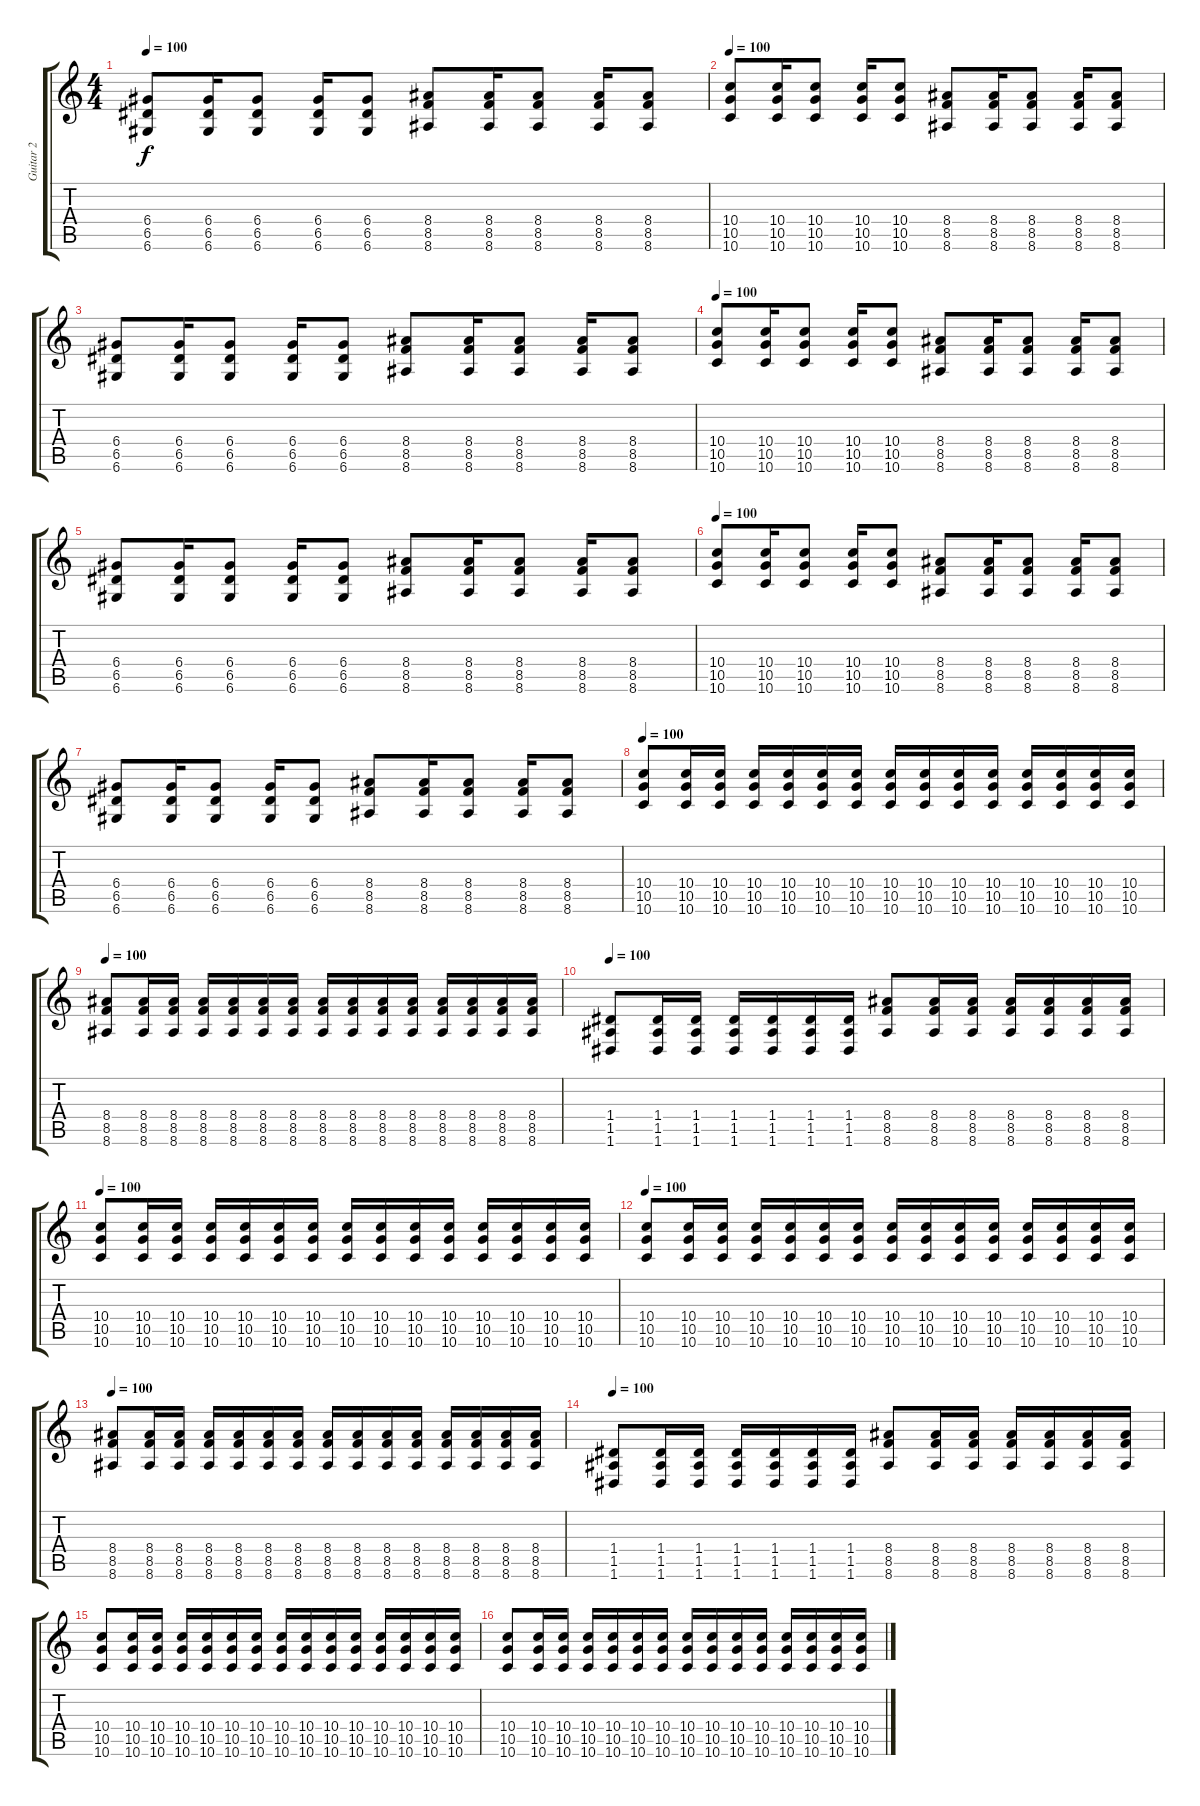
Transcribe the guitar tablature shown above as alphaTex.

\track ("Guitar 2" "Guitar 2") {instrument overdrivenguitar}
\staff {score tabs}
\tuning (E4 B3 G3 D3 A2 D2) {hide}
\ts (4 4)
\tempo 100
\clef g2
\ks c
(6.4 6.5 6.6).8{dy f} (6.4 6.5 6.6).16 (6.4 6.5 6.6).8 (6.4 6.5 6.6).16 (6.4 6.5 6.6).8 (8.4 8.5 8.6).8 (8.4 8.5 8.6).16 (8.4 8.5 8.6).8 (8.4 8.5 8.6).16 (8.4 8.5 8.6).8 |
\tempo 100
(10.4 10.5 10.6).8 (10.4 10.5 10.6).16 (10.4 10.5 10.6).8 (10.4 10.5 10.6).16 (10.4 10.5 10.6).8 (8.4 8.5 8.6).8 (8.4 8.5 8.6).16 (8.4 8.5 8.6).8 (8.4 8.5 8.6).16 (8.4 8.5 8.6).8 |
(6.4 6.5 6.6).8 (6.4 6.5 6.6).16 (6.4 6.5 6.6).8 (6.4 6.5 6.6).16 (6.4 6.5 6.6).8 (8.4 8.5 8.6).8 (8.4 8.5 8.6).16 (8.4 8.5 8.6).8 (8.4 8.5 8.6).16 (8.4 8.5 8.6).8 |
\tempo 100
(10.4 10.5 10.6).8 (10.4 10.5 10.6).16 (10.4 10.5 10.6).8 (10.4 10.5 10.6).16 (10.4 10.5 10.6).8 (8.4 8.5 8.6).8 (8.4 8.5 8.6).16 (8.4 8.5 8.6).8 (8.4 8.5 8.6).16 (8.4 8.5 8.6).8 |
(6.4 6.5 6.6).8 (6.4 6.5 6.6).16 (6.4 6.5 6.6).8 (6.4 6.5 6.6).16 (6.4 6.5 6.6).8 (8.4 8.5 8.6).8 (8.4 8.5 8.6).16 (8.4 8.5 8.6).8 (8.4 8.5 8.6).16 (8.4 8.5 8.6).8 |
\tempo 100
(10.4 10.5 10.6).8 (10.4 10.5 10.6).16 (10.4 10.5 10.6).8 (10.4 10.5 10.6).16 (10.4 10.5 10.6).8 (8.4 8.5 8.6).8 (8.4 8.5 8.6).16 (8.4 8.5 8.6).8 (8.4 8.5 8.6).16 (8.4 8.5 8.6).8 |
(6.4 6.5 6.6).8 (6.4 6.5 6.6).16 (6.4 6.5 6.6).8 (6.4 6.5 6.6).16 (6.4 6.5 6.6).8 (8.4 8.5 8.6).8 (8.4 8.5 8.6).16 (8.4 8.5 8.6).8 (8.4 8.5 8.6).16 (8.4 8.5 8.6).8 |
\tempo 100
(10.4 10.5 10.6).8 (10.4 10.5 10.6).16 (10.4 10.5 10.6).16 (10.4 10.5 10.6).16 (10.4 10.5 10.6).16 (10.4 10.5 10.6).16 (10.4 10.5 10.6).16 (10.4 10.5 10.6).16 (10.4 10.5 10.6).16 (10.4 10.5 10.6).16 (10.4 10.5 10.6).16 (10.4 10.5 10.6).16 (10.4 10.5 10.6).16 (10.4 10.5 10.6).16 (10.4 10.5 10.6).16 |
\tempo 100
(8.4 8.5 8.6).8 (8.4 8.5 8.6).16 (8.4 8.5 8.6).16 (8.4 8.5 8.6).16 (8.4 8.5 8.6).16 (8.4 8.5 8.6).16 (8.4 8.5 8.6).16 (8.4 8.5 8.6).16 (8.4 8.5 8.6).16 (8.4 8.5 8.6).16 (8.4 8.5 8.6).16 (8.4 8.5 8.6).16 (8.4 8.5 8.6).16 (8.4 8.5 8.6).16 (8.4 8.5 8.6).16 |
\tempo 100
(1.4 1.5 1.6).8 (1.4 1.5 1.6).16 (1.4 1.5 1.6).16 (1.4 1.5 1.6).16 (1.4 1.5 1.6).16 (1.4 1.5 1.6).16 (1.4 1.5 1.6).16 (8.4 8.5 8.6).8 (8.4 8.5 8.6).16 (8.4 8.5 8.6).16 (8.4 8.5 8.6).16 (8.4 8.5 8.6).16 (8.4 8.5 8.6).16 (8.4 8.5 8.6).16 |
\tempo 100
(10.4 10.5 10.6).8 (10.4 10.5 10.6).16 (10.4 10.5 10.6).16 (10.4 10.5 10.6).16 (10.4 10.5 10.6).16 (10.4 10.5 10.6).16 (10.4 10.5 10.6).16 (10.4 10.5 10.6).16 (10.4 10.5 10.6).16 (10.4 10.5 10.6).16 (10.4 10.5 10.6).16 (10.4 10.5 10.6).16 (10.4 10.5 10.6).16 (10.4 10.5 10.6).16 (10.4 10.5 10.6).16 |
\tempo 100
(10.4 10.5 10.6).8 (10.4 10.5 10.6).16 (10.4 10.5 10.6).16 (10.4 10.5 10.6).16 (10.4 10.5 10.6).16 (10.4 10.5 10.6).16 (10.4 10.5 10.6).16 (10.4 10.5 10.6).16 (10.4 10.5 10.6).16 (10.4 10.5 10.6).16 (10.4 10.5 10.6).16 (10.4 10.5 10.6).16 (10.4 10.5 10.6).16 (10.4 10.5 10.6).16 (10.4 10.5 10.6).16 |
\tempo 100
(8.4 8.5 8.6).8 (8.4 8.5 8.6).16 (8.4 8.5 8.6).16 (8.4 8.5 8.6).16 (8.4 8.5 8.6).16 (8.4 8.5 8.6).16 (8.4 8.5 8.6).16 (8.4 8.5 8.6).16 (8.4 8.5 8.6).16 (8.4 8.5 8.6).16 (8.4 8.5 8.6).16 (8.4 8.5 8.6).16 (8.4 8.5 8.6).16 (8.4 8.5 8.6).16 (8.4 8.5 8.6).16 |
\tempo 100
(1.4 1.5 1.6).8 (1.4 1.5 1.6).16 (1.4 1.5 1.6).16 (1.4 1.5 1.6).16 (1.4 1.5 1.6).16 (1.4 1.5 1.6).16 (1.4 1.5 1.6).16 (8.4 8.5 8.6).8 (8.4 8.5 8.6).16 (8.4 8.5 8.6).16 (8.4 8.5 8.6).16 (8.4 8.5 8.6).16 (8.4 8.5 8.6).16 (8.4 8.5 8.6).16 |
(10.4 10.5 10.6).8 (10.4 10.5 10.6).16 (10.4 10.5 10.6).16 (10.4 10.5 10.6).16 (10.4 10.5 10.6).16 (10.4 10.5 10.6).16 (10.4 10.5 10.6).16 (10.4 10.5 10.6).16 (10.4 10.5 10.6).16 (10.4 10.5 10.6).16 (10.4 10.5 10.6).16 (10.4 10.5 10.6).16 (10.4 10.5 10.6).16 (10.4 10.5 10.6).16 (10.4 10.5 10.6).16 |
(10.4 10.5 10.6).8 (10.4 10.5 10.6).16 (10.4 10.5 10.6).16 (10.4 10.5 10.6).16 (10.4 10.5 10.6).16 (10.4 10.5 10.6).16 (10.4 10.5 10.6).16 (10.4 10.5 10.6).16 (10.4 10.5 10.6).16 (10.4 10.5 10.6).16 (10.4 10.5 10.6).16 (10.4 10.5 10.6).16 (10.4 10.5 10.6).16 (10.4 10.5 10.6).16 (10.4 10.5 10.6).16
